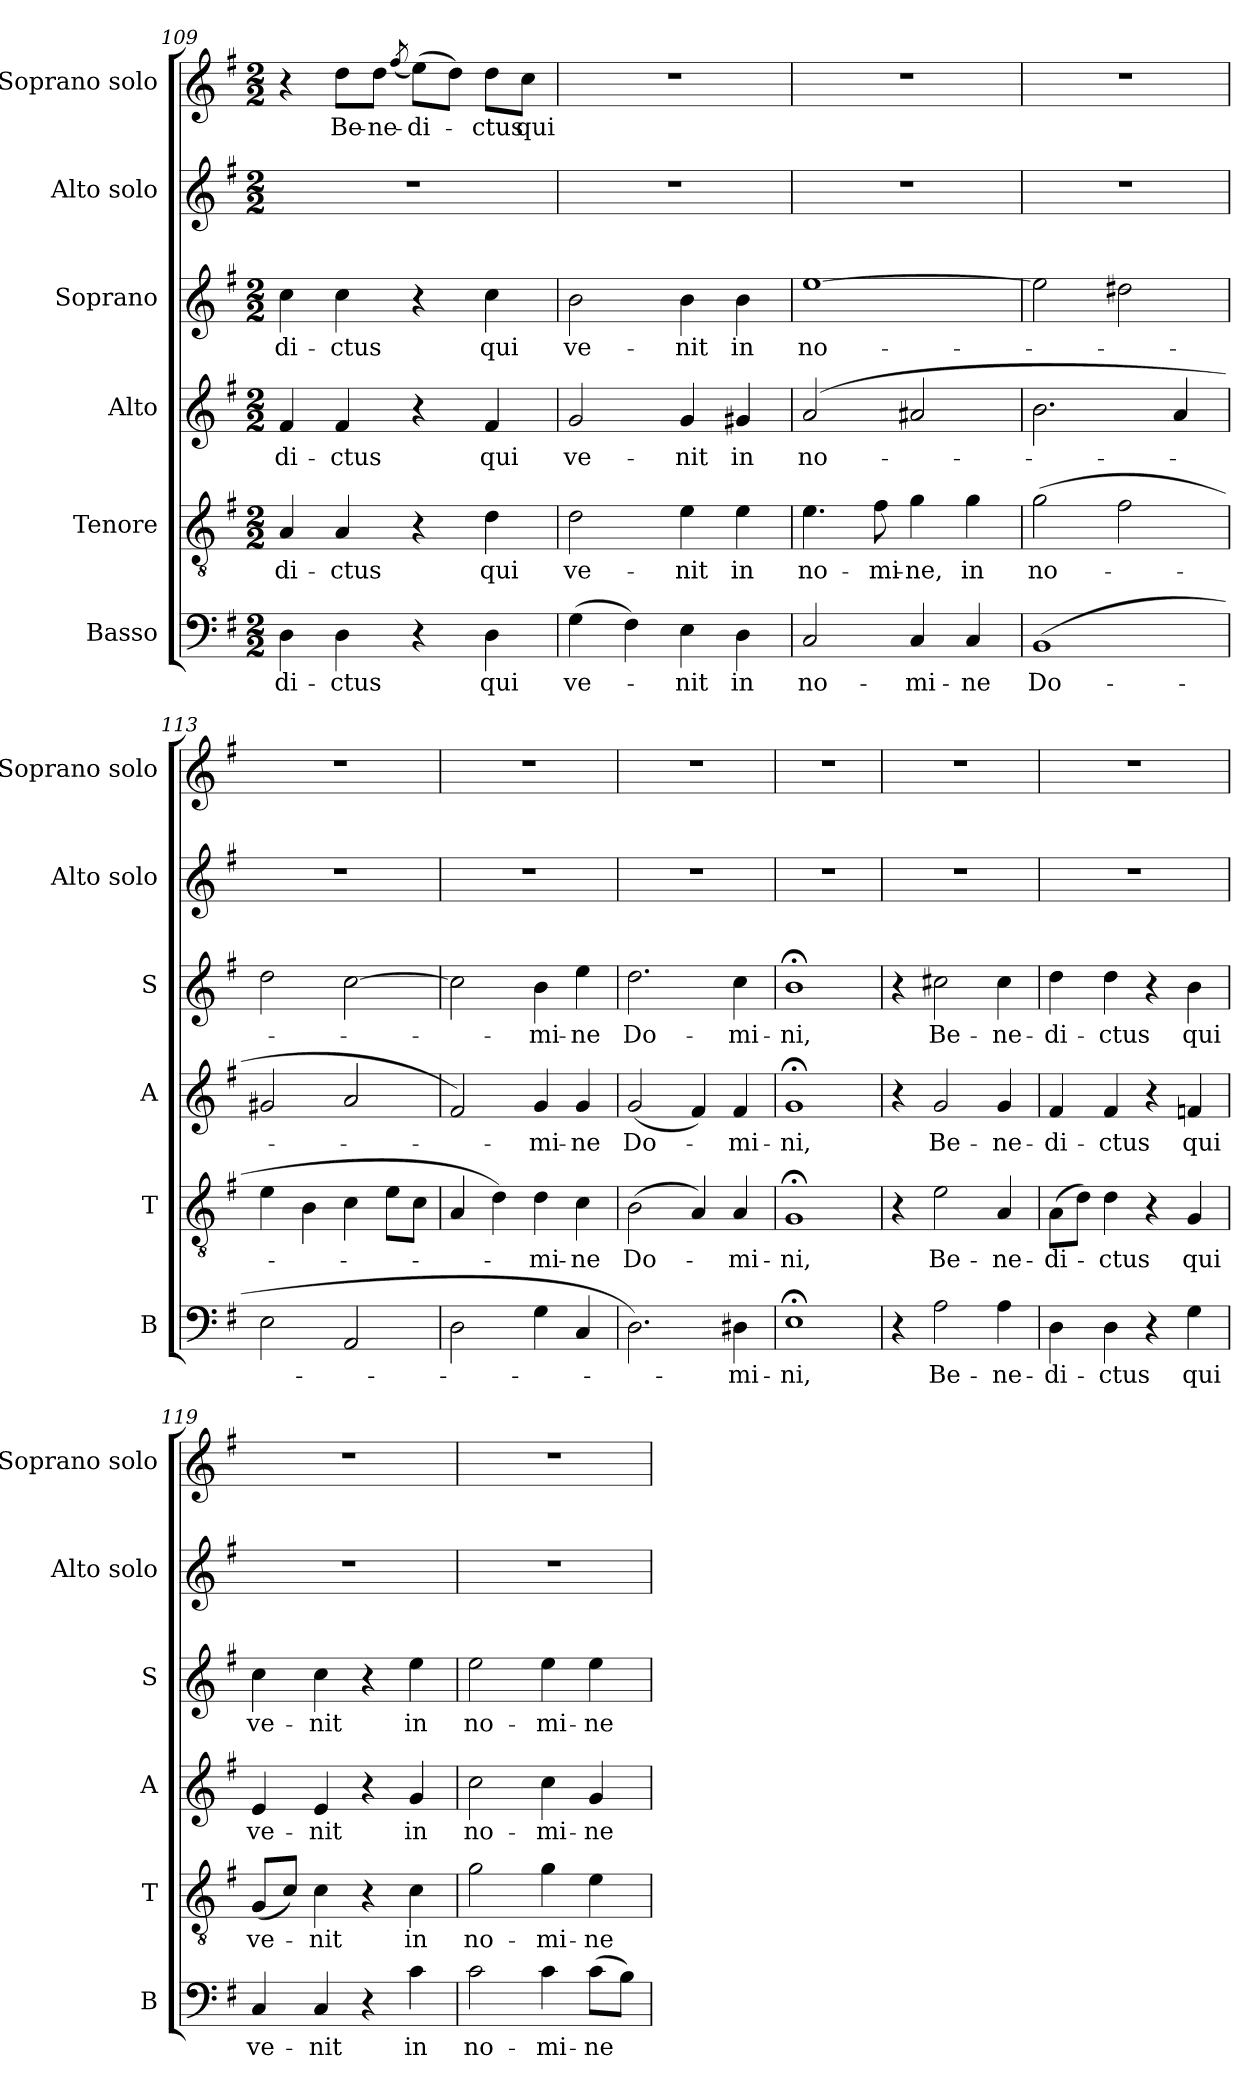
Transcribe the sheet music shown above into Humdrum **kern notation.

**kern	**text	**kern	**text	**kern	**text	**kern	**text	**kern	**kern	**text
*part6	*part6	*part5	*part5	*part4	*part4	*part3	*part3	*part2	*part1	*part1
*staff6	*staff6	*staff5	*staff5	*staff4	*staff4	*staff3	*staff3	*staff2	*staff1	*staff1
*I"Basso	*	*I"Tenore	*	*I"Alto	*	*I"Soprano	*	*I"Alto solo	*I"Soprano solo	*
*I'B	*	*I'T	*	*I'A	*	*I'S	*	*I'Alto solo	*I'Soprano solo	*
*clefF4	*	*clefGv2	*	*clefG2	*	*clefG2	*	*clefG2	*clefG2	*
*k[f#]	*	*k[f#]	*	*k[f#]	*	*k[f#]	*	*k[f#]	*k[f#]	*
*G:	*	*G:	*	*G:	*	*G:	*	*G:	*G:	*
*M2/2	*	*M2/2	*	*M2/2	*	*M2/2	*	*M2/2	*M2/2	*
=109	=109	=109	=109	=109	=109	=109	=109	=109	=109	=109
4D\	-di-	4A/	-di-	4f#/	-di-	4cc\	-di-	1r	4r	.
4D\	-ctus	4A/	-ctus	4f#/	-ctus	4cc\	-ctus	.	8dd\L	Be-
.	.	.	.	.	.	.	.	.	8dd\J	-ne-
.	.	.	.	.	.	.	.	.	(<8qff#/	.
4r	.	4r	.	4r	.	4r	.	.	(>8ee\L)	-di-
.	.	.	.	.	.	.	.	.	8dd\J)	.
4D\	qui	4d\	qui	4f#/	qui	4cc\	qui	.	8dd\L	-ctus
.	.	.	.	.	.	.	.	.	8cc\J	qui
!!LO:LB:g=z
=110	=110	=110	=110	=110	=110	=110	=110	=110	=110	=110
(>4G\	ve-	2d\	ve-	2g/	ve-	2b\	ve-	1r	1r	.
4F#\)	.	.	.	.	.	.	.	.	.	.
4E\	-nit	4e\	-nit	4g/	-nit	4b\	-nit	.	.	.
4D\	in	4e\	in	4g#X/	in	4b\	in	.	.	.
=111	=111	=111	=111	=111	=111	=111	=111	=111	=111	=111
2C/	no-	4.e\	no-	(>2a/	no-	[1ee	no-	1r	1r	.
.	.	8f#\	-mi-	.	.	.	.	.	.	.
4C/	-mi-	4g\	-ne,	2a#X/	.	.	.	.	.	.
4C/	-ne	4g\	in	.	.	.	.	.	.	.
=112	=112	=112	=112	=112	=112	=112	=112	=112	=112	=112
(>1BB	Do-	(>2g\	no-	2.b\	.	2ee\]	.	1r	1r	.
.	.	2f#\	.	.	.	2dd#X\	.	.	.	.
.	.	.	.	4a/	.	.	.	.	.	.
=113	=113	=113	=113	=113	=113	=113	=113	=113	=113	=113
2E\	.	4e\	.	2g#X/	.	2dd\	.	1r	1r	.
.	.	4B\	.	.	.	.	.	.	.	.
2AA/	.	4c\	.	2a/	.	[2cc\	.	.	.	.
.	.	8e\L	.	.	.	.	.	.	.	.
.	.	8c\J	.	.	.	.	.	.	.	.
=114	=114	=114	=114	=114	=114	=114	=114	=114	=114	=114
2D\	.	4A/	.	2f#/)	.	2cc\]	.	1r	1r	.
.	.	4d\)	.	.	.	.	.	.	.	.
4G\	.	4d\	-mi-	4g/	-mi-	4b\	-mi-	.	.	.
4C/	.	4c\	-ne	4g/	-ne	4ee\	-ne	.	.	.
=115	=115	=115	=115	=115	=115	=115	=115	=115	=115	=115
2.D\)	.	(>2B\	Do-	(<2g/	Do-	2.dd\	Do-	1r	1r	.
.	.	4A/)	.	4f#/)	.	.	.	.	.	.
4D#X\	-mi-	4A/	-mi-	4f#/	-mi-	4cc\	-mi-	.	.	.
!!LO:PB:g=z
=116	=116	=116	=116	=116	=116	=116	=116	=116	=116	=116
1E;<	-ni,	1G;	-ni,	1g;	-ni,	1b;<	-ni,	1r	1r	.
=117	=117	=117	=117	=117	=117	=117	=117	=117	=117	=117
4r	.	4r	.	4r	.	4r	.	1r	1r	.
2A\	Be-	2e\	Be-	2g/	Be-	2cc#X\	Be-	.	.	.
4A\	-ne-	4A/	-ne-	4g/	-ne-	4cc#\	-ne-	.	.	.
=118	=118	=118	=118	=118	=118	=118	=118	=118	=118	=118
4D\	-di-	(>8A\L	-di-	4f#/	-di-	4dd\	-di-	1r	1r	.
.	.	8d\J)	.	.	.	.	.	.	.	.
4D\	-ctus	4d\	-ctus	4f#/	-ctus	4dd\	-ctus	.	.	.
4r	.	4r	.	4r	.	4r	.	.	.	.
4G\	qui	4G/	qui	4fn/	qui	4b\	qui	.	.	.
=119	=119	=119	=119	=119	=119	=119	=119	=119	=119	=119
4C/	ve-	(<8G/L	ve-	4e/	ve-	4cc\	ve-	1r	1r	.
.	.	8c/J)	.	.	.	.	.	.	.	.
4C/	-nit	4c\	-nit	4e/	-nit	4cc\	-nit	.	.	.
4r	.	4r	.	4r	.	4r	.	.	.	.
4c\	in	4c\	in	4g/	in	4ee\	in	.	.	.
=120	=120	=120	=120	=120	=120	=120	=120	=120	=120	=120
2c\	no-	2g\	no-	2cc\	no-	2ee\	no-	1r	1r	.
4c\	-mi-	4g\	-mi-	4cc\	-mi-	4ee\	-mi-	.	.	.
(>8c\L	-ne	4e\	-ne	4g/	-ne	4ee\	-ne	.	.	.
8B\J)	.	.	.	.	.	.	.	.	.	.
=	=	=	=	=	=	=	=	=	=	=
*-	*-	*-	*-	*-	*-	*-	*-	*-	*-	*-
